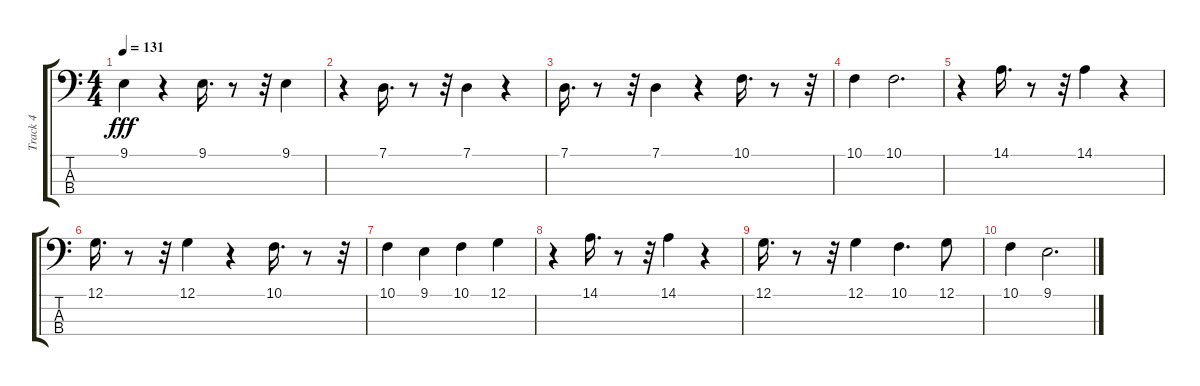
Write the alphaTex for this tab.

\track ("Track 4" "Track 4") {instrument lead2sawtooth}
\staff {score tabs}
\tuning (G2 D2 A1 E1) {hide}
\ts (4 4)
\tempo 131
\clef f4
\ks c
9.1.4{dy fff} r.4 9.1.16{d} r.8 r.32 9.1.4 |
r.4 7.1.16{d} r.8 r.32 7.1.4 r.4 |
7.1.16{d} r.8 r.32 7.1.4 r.4 10.1.16{d} r.8 r.32 |
10.1.4 10.1.2{d} |
r.4 14.1.16{d} r.8 r.32 14.1.4 r.4 |
12.1.16{d} r.8 r.32 12.1.4 r.4 10.1.16{d} r.8 r.32 |
10.1.4 9.1.4 10.1.4 12.1.4 |
r.4 14.1.16{d} r.8 r.32 14.1.4 r.4 |
12.1.16{d} r.8 r.32 12.1.4 10.1.4{d} 12.1.8 |
10.1.4 9.1.2{d}
